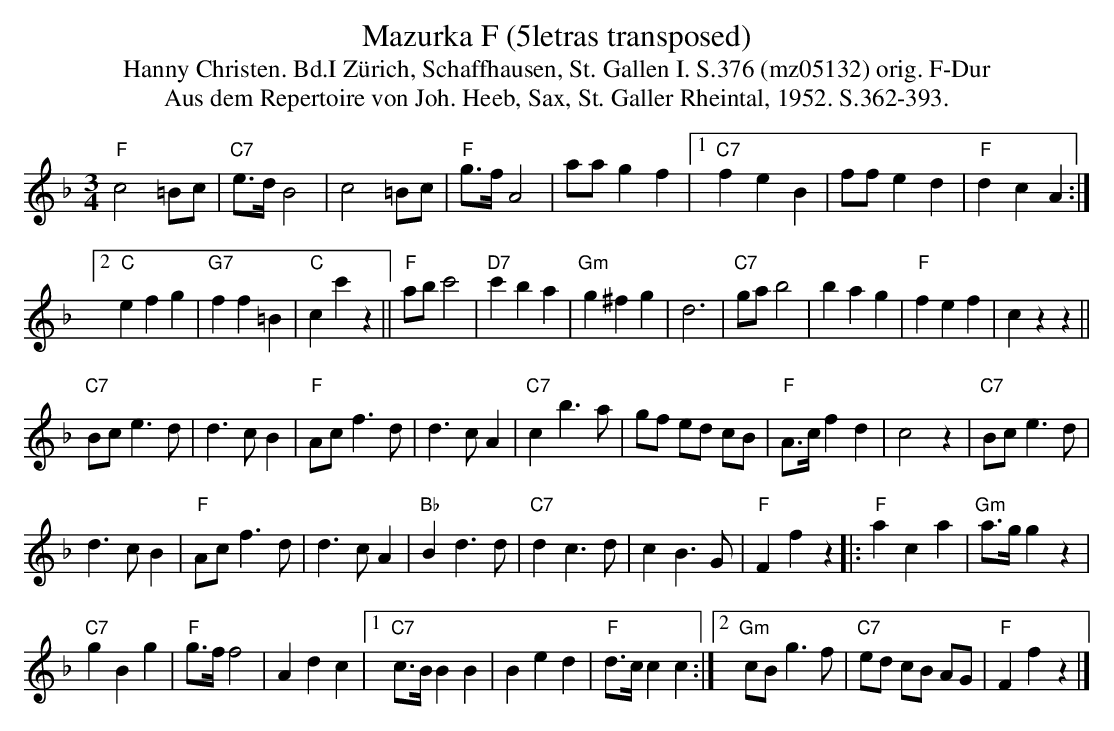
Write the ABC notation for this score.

X:1
T: Mazurka F (5letras transposed)
T:Hanny Christen. Bd.I Zürich, Schaffhausen, St. Gallen I. S.376 (mz05132) orig. F-Dur
T: Aus dem Repertoire von Joh. Heeb, Sax, St. Galler Rheintal, 1952. S.362-393.
M:3/4
L:1/8
K:F transpose=3 %%MIDI gchordon
"F"c4 =Bc | "C7"e>dB4 | c4 =Bc | "F"g>f A4 | aag2f2 |1 "C7"f2e2B2 | ffe2d2 | "F"d2c2A2 :|2
"C"e2f2g2 | "G7"f2f2=B2 | "C"c2c'2z2 || "F"abc'4 | "D7"c'2b2a2 | "Gm"g2^f2g2 | d6 | "C7"gab4 | b2a2g2 |  "F"f2e2f2 | c2z2z2 ||
 "C7"Bc e3d | d3cB2 | "F"Acf3d | d3cA2 | "C7"c2b3a | gf ed cB | "F"A>cf2d2 | c4z2 | "C7"Bce3d |
d3cB2 | "F"Acf3d | d3cA2 | "Bb"B2d3d | "C7"d2c3d | c2B3G | "F"F2f2z2 |: "F"a2c2a2 | "Gm"a>gg2z2 |
"C7"g2B2g2 | "F"g>ff4 | A2d2c2 |1 "C7"c>B B2B2 | B2e2d2 | "F"d>cc2c2 :|2 "Gm"cB g3f | "C7"ed cB AG | "F"F2f2z2 |]
